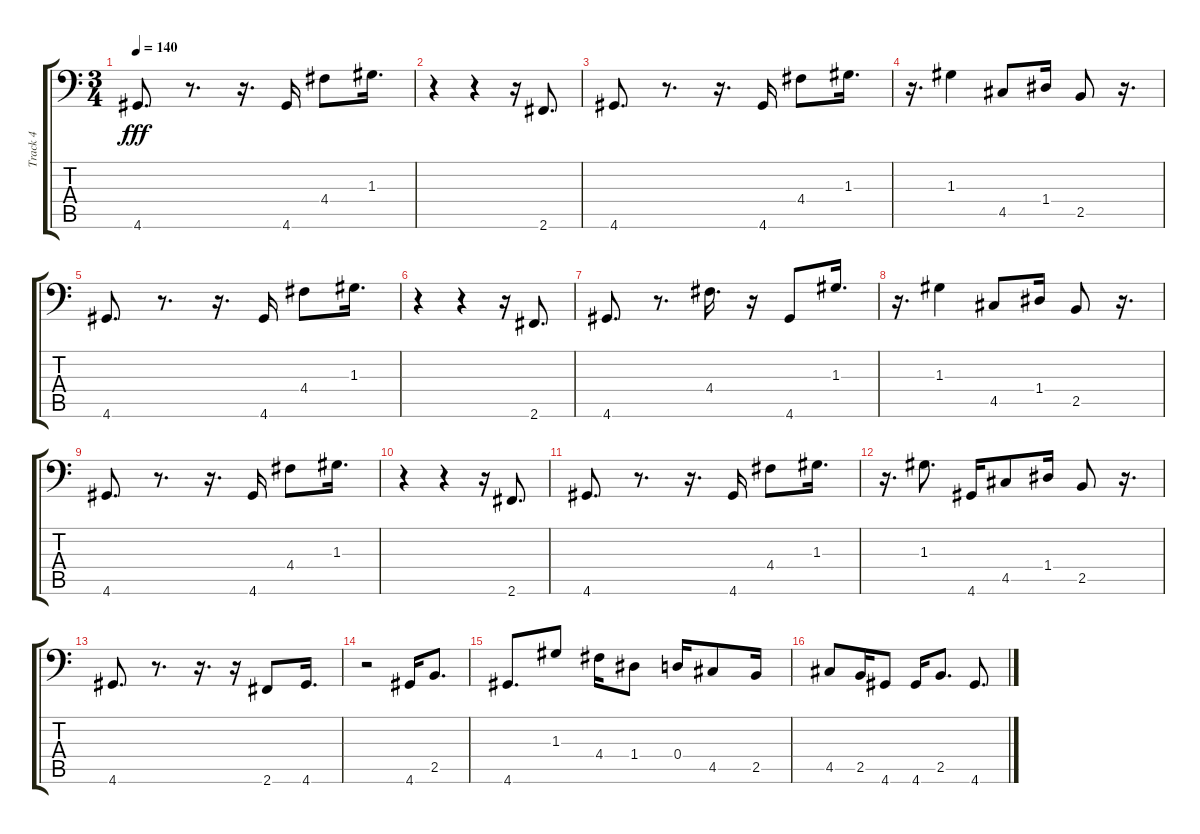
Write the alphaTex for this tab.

\track ("Track 4" "Track 4") {instrument electricbassfinger}
\staff {score tabs}
\tuning (E4 B3 G2 D2 A1 E1) {hide}
\ts (3 4)
\tempo 140
\clef f4
\ks c
4.6.8{d dy fff} r.8{d} r.16{d} 4.6.16 4.4.8 1.3.16{d} |
r.4 r.4 r.16 2.6.8{d} |
4.6.8{d} r.8{d} r.16{d} 4.6.16 4.4.8 1.3.16{d} |
r.16{d} 1.3.4 4.5.8 1.4.16 2.5.8 r.16{d} |
4.6.8{d} r.8{d} r.16{d} 4.6.16 4.4.8 1.3.16{d} |
r.4 r.4 r.16 2.6.8{d} |
4.6.8{d} r.8{d} 4.4.16{d} r.16 4.6.8 1.3.16{d} |
r.16{d} 1.3.4 4.5.8 1.4.16 2.5.8 r.16{d} |
4.6.8{d} r.8{d} r.16{d} 4.6.16 4.4.8 1.3.16{d} |
r.4 r.4 r.16 2.6.8{d} |
4.6.8{d} r.8{d} r.16{d} 4.6.16 4.4.8 1.3.16{d} |
r.16{d} 1.3.8{d} 4.6.16 4.5.8 1.4.16 2.5.8 r.16{d} |
4.6.8{d} r.8{d} r.16{d} r.16 2.6.8 4.6.16{d} |
r.2 4.6.16 2.5.8{d} |
4.6.8{d} 1.3.8 4.4.16 1.4.8 0.4.16 4.5.8 2.5.16 |
4.5.8 2.5.16 4.6.8 4.6.16 2.5.8{d} 4.6.8{d}
